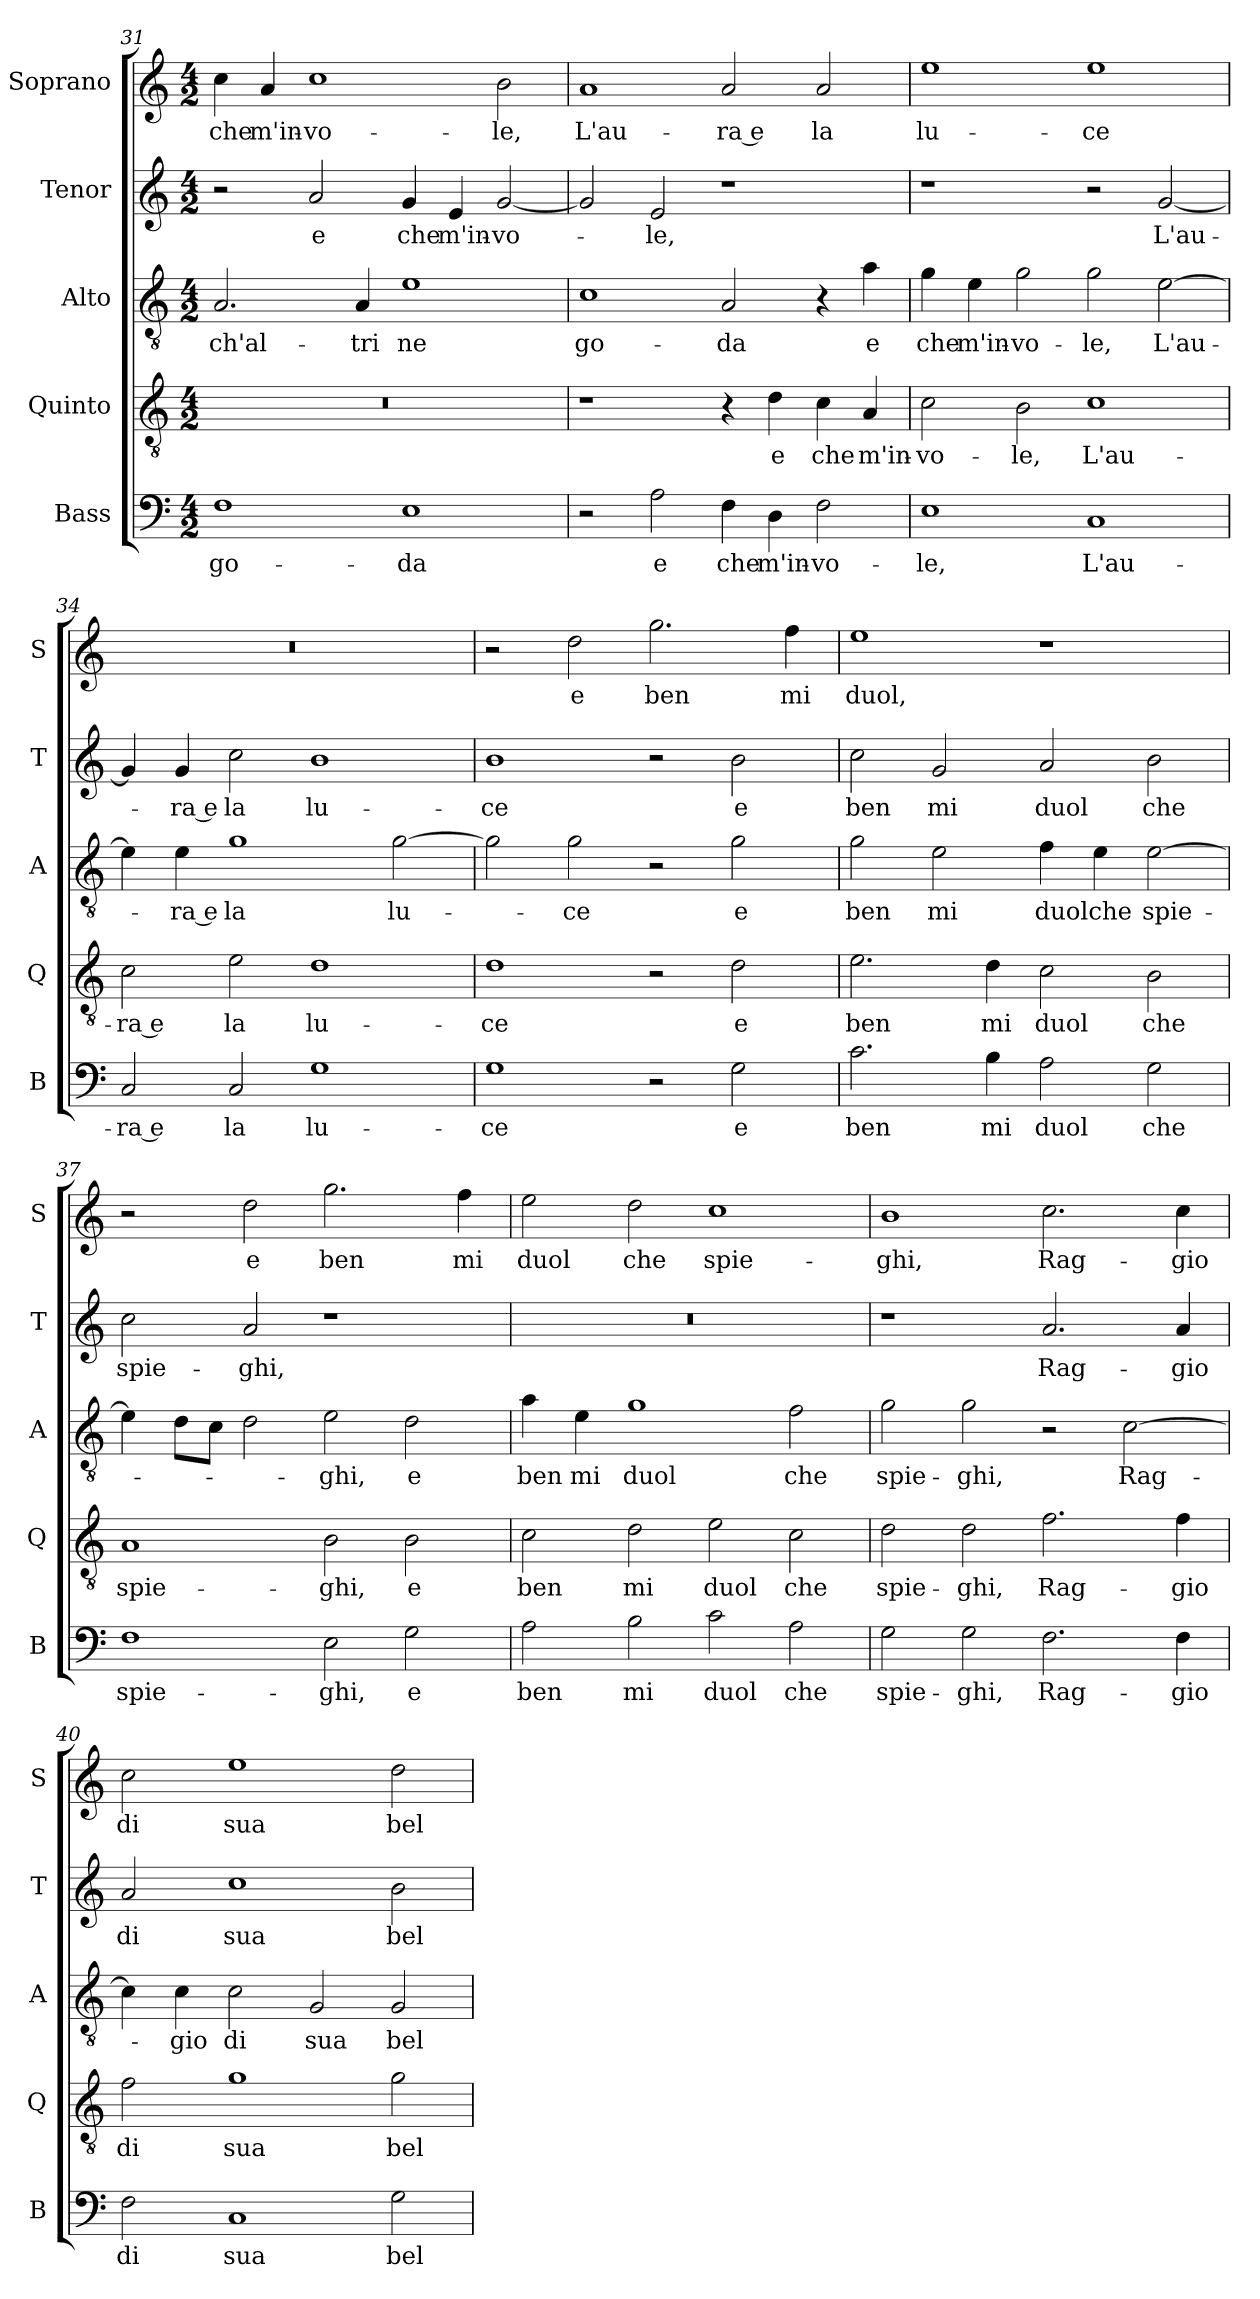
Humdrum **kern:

**kern	**text	**kern	**text	**kern	**text	**kern	**text	**kern	**text
*part5	*part5	*part4	*part4	*part3	*part3	*part2	*part2	*part1	*part1
*staff5	*staff5	*staff4	*staff4	*staff3	*staff3	*staff2	*staff2	*staff1	*staff1
*I"Bass	*	*I"Quinto	*	*I"Alto	*	*I"Tenor	*	*I"Soprano	*
*I'B	*	*I'Q	*	*I'A	*	*I'T	*	*I'S	*
!!LO:LB:g=z
*clefF4	*	*clefGv2	*	*clefGv2	*	*clefG2	*	*clefG2	*
*k[]	*	*k[]	*	*k[]	*	*k[]	*	*k[]	*
*C:	*	*C:	*	*C:	*	*C:	*	*C:	*
*M4/2	*	*M4/2	*	*M4/2	*	*M4/2	*	*M4/2	*
=31	=31	=31	=31	=31	=31	=31	=31	=31	=31
!	!LO:LY:b	!	!	!	!LO:LY:b	!	!	!	!LO:LY:b
1F	go-	0r	.	2.A/	ch'al-	2r	.	4cc\	che
!	!	!	!	!	!	!	!	!	!LO:LY:b
.	.	.	.	.	.	.	.	4a/	m'in-
!	!	!	!	!	!	!	!LO:LY:b	!	!LO:LY:b
.	.	.	.	.	.	2a/	e	1cc	-vo-
!	!	!	!	!	!LO:LY:b	!	!	!	!
.	.	.	.	4A/	-tri	.	.	.	.
!	!LO:LY:b	!	!	!	!LO:LY:b	!	!LO:LY:b	!	!
1E	-da	.	.	1e	ne	4g/	che	.	.
!	!	!	!	!	!	!	!LO:LY:b	!	!
.	.	.	.	.	.	4e/	m'in-	.	.
!	!	!	!	!	!	!	!LO:LY:b	!	!LO:LY:b
.	.	.	.	.	.	[2g/	-vo-	2b\	-le,
=32	=32	=32	=32	=32	=32	=32	=32	=32	=32
!	!	!	!	!	!LO:LY:b	!	!	!	!LO:LY:b
2r	.	1r	.	1c	go-	2g/]	.	1a	L'au-
!	!LO:LY:b	!	!	!	!	!	!LO:LY:b	!	!
2A\	e	.	.	.	.	2e/	-le,	.	.
!	!LO:LY:b	!	!	!	!LO:LY:b	!	!	!	!LO:LY:b
4F\	che	4r	.	2A/	-da	1r	.	2a/	-ra e
!	!LO:LY:b	!	!LO:LY:b	!	!	!	!	!	!
4D\	m'in-	4d\	e	.	.	.	.	.	.
!	!LO:LY:b	!	!LO:LY:b	!	!	!	!	!	!LO:LY:b
2F\	-vo-	4c\	che	4r	.	.	.	2a/	la
!	!	!	!LO:LY:b	!	!LO:LY:b	!	!	!	!
.	.	4A/	m'in-	4a\	e	.	.	.	.
=33	=33	=33	=33	=33	=33	=33	=33	=33	=33
!	!LO:LY:b	!	!LO:LY:b	!	!LO:LY:b	!	!	!	!LO:LY:b
1E	-le,	2c\	-vo-	4g\	che	1r	.	1ee	lu-
!	!	!	!	!	!LO:LY:b	!	!	!	!
.	.	.	.	4e\	m'in-	.	.	.	.
!	!	!	!LO:LY:b	!	!LO:LY:b	!	!	!	!
.	.	2B\	-le,	2g\	-vo-	.	.	.	.
!	!LO:LY:b	!	!LO:LY:b	!	!LO:LY:b	!	!	!	!LO:LY:b
1C	L'au-	1c	L'au-	2g\	-le,	2r	.	1ee	-ce
!	!	!	!	!	!LO:LY:b	!	!LO:LY:b	!	!
.	.	.	.	[2e\	L'au-	[2g/	L'au-	.	.
=34	=34	=34	=34	=34	=34	=34	=34	=34	=34
!	!LO:LY:b	!	!LO:LY:b	!	!	!	!	!	!
2C/	-ra e	2c\	-ra e	4e\]	.	4g/]	.	0r	.
!	!	!	!	!	!LO:LY:b	!	!LO:LY:b	!	!
.	.	.	.	4e\	-ra e	4g/	-ra e	.	.
!	!LO:LY:b	!	!LO:LY:b	!	!LO:LY:b	!	!LO:LY:b	!	!
2C/	la	2e\	la	1g	la	2cc\	la	.	.
!	!LO:LY:b	!	!LO:LY:b	!	!	!	!LO:LY:b	!	!
1G	lu-	1d	lu-	.	.	1b	lu-	.	.
!	!	!	!	!	!LO:LY:b	!	!	!	!
.	.	.	.	[2g\	lu-	.	.	.	.
!!LO:PB:g=z
=35	=35	=35	=35	=35	=35	=35	=35	=35	=35
!	!LO:LY:b	!	!LO:LY:b	!	!	!	!LO:LY:b	!	!
1G	-ce	1d	-ce	2g\]	.	1b	-ce	2r	.
!	!	!	!	!	!LO:LY:b	!	!	!	!LO:LY:b
.	.	.	.	2g\	-ce	.	.	2dd\	e
!	!	!	!	!	!	!	!	!	!LO:LY:b
2r	.	2r	.	2r	.	2r	.	2.gg\	ben
!	!LO:LY:b	!	!LO:LY:b	!	!LO:LY:b	!	!LO:LY:b	!	!
2G\	e	2d\	e	2g\	e	2b\	e	.	.
!	!	!	!	!	!	!	!	!	!LO:LY:b
.	.	.	.	.	.	.	.	4ff\	mi
=36	=36	=36	=36	=36	=36	=36	=36	=36	=36
!	!LO:LY:b	!	!LO:LY:b	!	!LO:LY:b	!	!LO:LY:b	!	!LO:LY:b
2.c\	ben	2.e\	ben	2g\	ben	2cc\	ben	1ee	duol,
!	!	!	!	!	!LO:LY:b	!	!LO:LY:b	!	!
.	.	.	.	2e\	mi	2g/	mi	.	.
!	!LO:LY:b	!	!LO:LY:b	!	!	!	!	!	!
4B\	mi	4d\	mi	.	.	.	.	.	.
!	!LO:LY:b	!	!LO:LY:b	!	!LO:LY:b	!	!LO:LY:b	!	!
2A\	duol	2c\	duol	4f\	duol	2a/	duol	1r	.
!	!	!	!	!	!LO:LY:b	!	!	!	!
.	.	.	.	4e\	che	.	.	.	.
!	!LO:LY:b	!	!LO:LY:b	!	!LO:LY:b	!	!LO:LY:b	!	!
2G\	che	2B\	che	[2e\	spie-	2b\	che	.	.
=37	=37	=37	=37	=37	=37	=37	=37	=37	=37
!	!LO:LY:b	!	!LO:LY:b	!	!	!	!LO:LY:b	!	!
1F	spie-	1A	spie-	4e\]	.	2cc\	spie-	2r	.
.	.	.	.	8d\L	.	.	.	.	.
.	.	.	.	8c\J	.	.	.	.	.
!	!	!	!	!	!	!	!LO:LY:b	!	!LO:LY:b
.	.	.	.	2d\	.	2a/	-ghi,	2dd\	e
!	!LO:LY:b	!	!LO:LY:b	!	!LO:LY:b	!	!	!	!LO:LY:b
2E\	-ghi,	2B\	-ghi,	2e\	-ghi,	1r	.	2.gg\	ben
!	!LO:LY:b	!	!LO:LY:b	!	!LO:LY:b	!	!	!	!
2G\	e	2B\	e	2d\	e	.	.	.	.
!	!	!	!	!	!	!	!	!	!LO:LY:b
.	.	.	.	.	.	.	.	4ff\	mi
=38	=38	=38	=38	=38	=38	=38	=38	=38	=38
!	!LO:LY:b	!	!LO:LY:b	!	!LO:LY:b	!	!	!	!LO:LY:b
2A\	ben	2c\	ben	4a\	ben	0r	.	2ee\	duol
!	!	!	!	!	!LO:LY:b	!	!	!	!
.	.	.	.	4e\	mi	.	.	.	.
!	!LO:LY:b	!	!LO:LY:b	!	!LO:LY:b	!	!	!	!LO:LY:b
2B\	mi	2d\	mi	1g	duol	.	.	2dd\	che
!	!LO:LY:b	!	!LO:LY:b	!	!	!	!	!	!LO:LY:b
2c\	duol	2e\	duol	.	.	.	.	1cc	spie-
!	!LO:LY:b	!	!LO:LY:b	!	!LO:LY:b	!	!	!	!
2A\	che	2c\	che	2f\	che	.	.	.	.
!!LO:LB:g=z
=39	=39	=39	=39	=39	=39	=39	=39	=39	=39
!	!LO:LY:b	!	!LO:LY:b	!	!LO:LY:b	!	!	!	!LO:LY:b
2G\	spie-	2d\	spie-	2g\	spie-	1r	.	1b	-ghi,
!	!LO:LY:b	!	!LO:LY:b	!	!LO:LY:b	!	!	!	!
2G\	-ghi,	2d\	-ghi,	2g\	-ghi,	.	.	.	.
!	!LO:LY:b	!	!LO:LY:b	!	!	!	!LO:LY:b	!	!LO:LY:b
2.F\	Rag-	2.f\	Rag-	2r	.	2.a/	Rag-	2.cc\	Rag-
!	!	!	!	!	!LO:LY:b	!	!	!	!
.	.	.	.	[2c\	Rag-	.	.	.	.
!	!LO:LY:b	!	!LO:LY:b	!	!	!	!LO:LY:b	!	!LO:LY:b
4F\	-gio	4f\	-gio	.	.	4a/	-gio	4cc\	-gio
=40	=40	=40	=40	=40	=40	=40	=40	=40	=40
!	!LO:LY:b	!	!LO:LY:b	!	!	!	!LO:LY:b	!	!LO:LY:b
2F\	di	2f\	di	4c\]	.	2a/	di	2cc\	di
!	!	!	!	!	!LO:LY:b	!	!	!	!
.	.	.	.	4c\	-gio	.	.	.	.
!	!LO:LY:b	!	!LO:LY:b	!	!LO:LY:b	!	!LO:LY:b	!	!LO:LY:b
1C	sua	1g	sua	2c\	di	1cc	sua	1ee	sua
!	!	!	!	!	!LO:LY:b	!	!	!	!
.	.	.	.	2G/	sua	.	.	.	.
!	!LO:LY:b	!	!LO:LY:b	!	!LO:LY:b	!	!LO:LY:b	!	!LO:LY:b
2G\	bel-	2g\	bel-	2G/	bel-	2b\	bel-	2dd\	bel-
=	=	=	=	=	=	=	=	=	=
*-	*-	*-	*-	*-	*-	*-	*-	*-	*-
